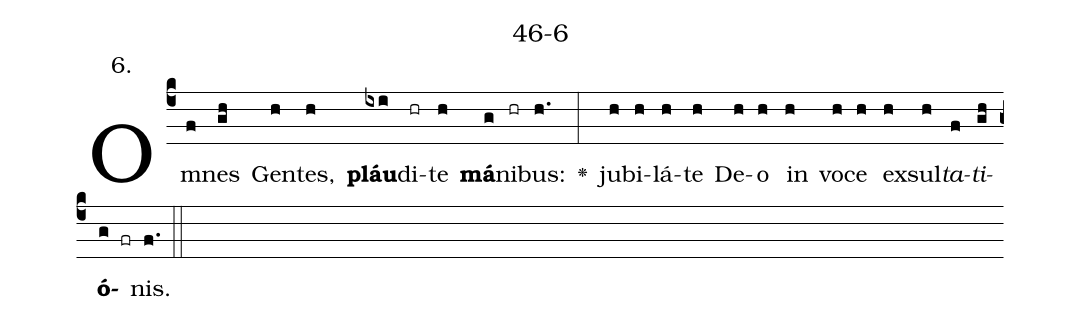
name: 46-6;
annotation: 6.;
%%
(c4)Om(f)nes(gh) Gen(h)tes,(h) <b>pláu</b>(ixi)di(hr)te(h) <b>má</b>(g)ni(hr)bus:(h.) <v>\greheightstar</v>(:) ju(h)bi(h)lá(h)te(h) De(h)o(h) in(h) vo(h)ce(h) ex(h)sul(h)<i>ta</i>(f)<i>ti</i>(gh)<b>ó</b>(g fr)nis.(f.) (::)


%E(h) u(h) o(f) u(gh) a(g) e.(f.) (::)
